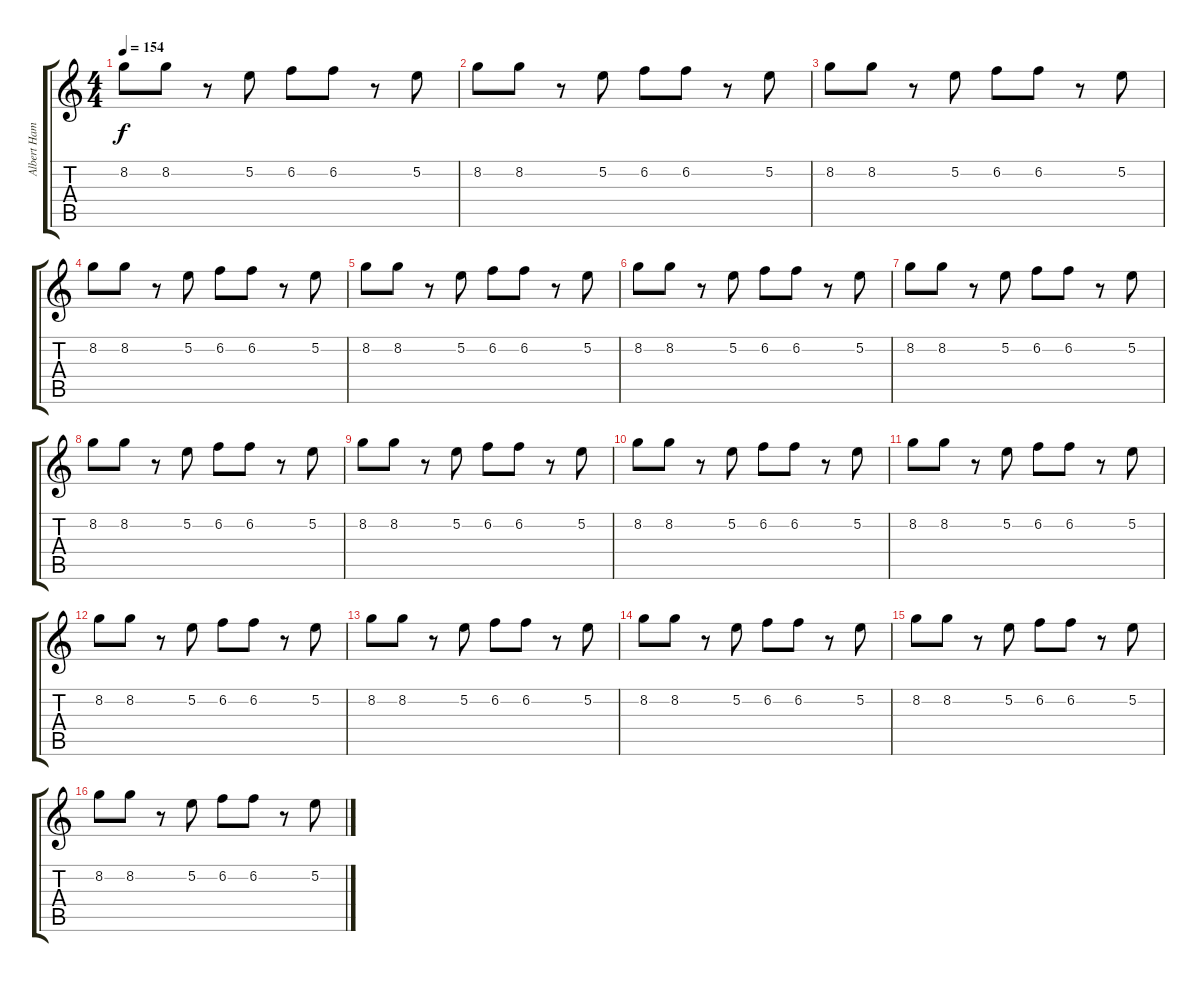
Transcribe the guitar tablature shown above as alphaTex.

\track ("Albert Hammond Jr." "Albert Ham") {instrument overdrivenguitar}
\staff {score tabs}
\tuning (E4 B3 G3 D3 A2 E2) {hide}
\ts (4 4)
\tempo 154
\clef g2
\ks c
8.2.8{dy f} 8.2.8 r.8 5.2.8 6.2.8 6.2.8 r.8 5.2.8 |
8.2.8 8.2.8 r.8 5.2.8 6.2.8 6.2.8 r.8 5.2.8 |
8.2.8 8.2.8 r.8 5.2.8 6.2.8 6.2.8 r.8 5.2.8 |
8.2.8 8.2.8 r.8 5.2.8 6.2.8 6.2.8 r.8 5.2.8 |
8.2.8 8.2.8 r.8 5.2.8 6.2.8 6.2.8 r.8 5.2.8 |
8.2.8 8.2.8 r.8 5.2.8 6.2.8 6.2.8 r.8 5.2.8 |
8.2.8 8.2.8 r.8 5.2.8 6.2.8 6.2.8 r.8 5.2.8 |
8.2.8 8.2.8 r.8 5.2.8 6.2.8 6.2.8 r.8 5.2.8 |
8.2.8 8.2.8 r.8 5.2.8 6.2.8 6.2.8 r.8 5.2.8 |
8.2.8 8.2.8 r.8 5.2.8 6.2.8 6.2.8 r.8 5.2.8 |
8.2.8 8.2.8 r.8 5.2.8 6.2.8 6.2.8 r.8 5.2.8 |
8.2.8 8.2.8 r.8 5.2.8 6.2.8 6.2.8 r.8 5.2.8 |
8.2.8 8.2.8 r.8 5.2.8 6.2.8 6.2.8 r.8 5.2.8 |
8.2.8 8.2.8 r.8 5.2.8 6.2.8 6.2.8 r.8 5.2.8 |
8.2.8 8.2.8 r.8 5.2.8 6.2.8 6.2.8 r.8 5.2.8 |
8.2.8 8.2.8 r.8 5.2.8 6.2.8 6.2.8 r.8 5.2.8
